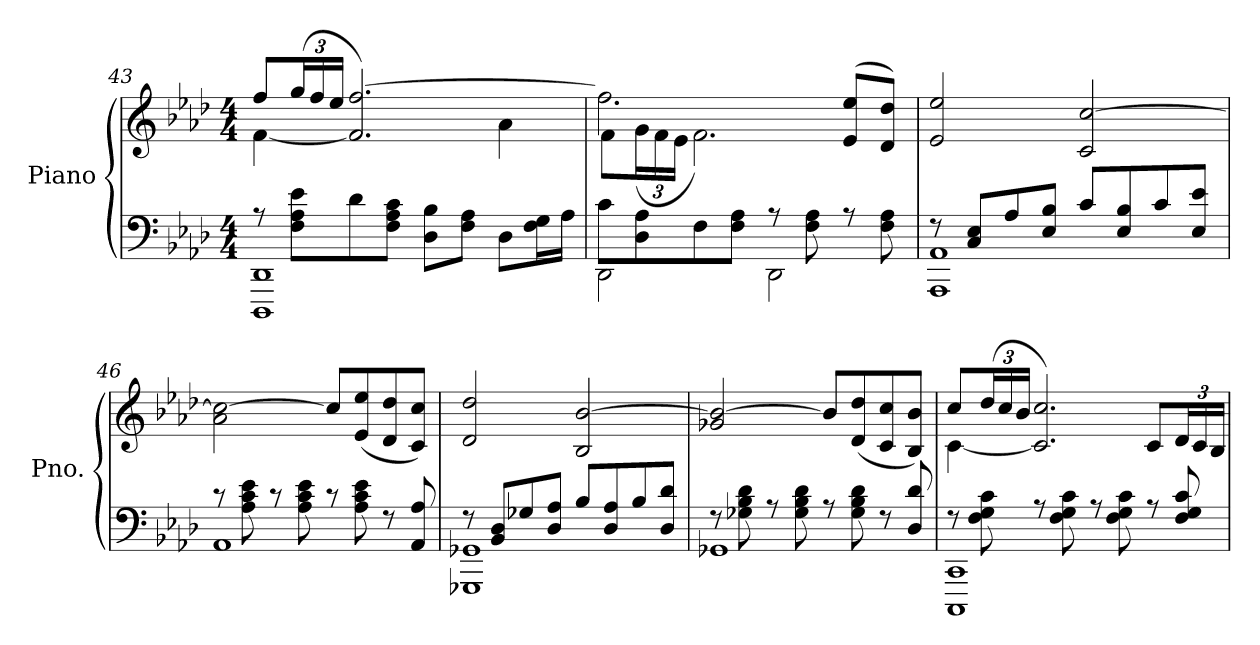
**kern	**kern
*part1	*part1
*staff2	*staff1
*I"Piano	*
*I'Pno.	*
!!LO:LB:g=z
*clefF4	*clefG2
*k[b-e-a-d-]	*k[b-e-a-d-]
*M4/4	*M4/4
=43	=43
*^	*^
8r	1DDD- 1DD-	8ff/L	[4f\
*	*	*Xbrackettup	*
8F\ 8A-\ 8e-\L	.	(24gg/L	.
.	.	24ff/	.
.	.	24ee-/JJ	.
8d-\	.	2.f/] [2.ff/)	2ryy
8F\ 8A-\ 8c\J	.	.	.
8D-\ 8B-\L	.	.	.
8F\ 8A-\J	.	.	.
8D-\L	.	.	4a-\
16F\ 16G\L	.	.	.
16A-\JJ	.	.	.
=44	=44	=44	=44
8c\L	2DD-\	2.ff\]	8f\L
8D-\ 8A-\	.	.	(>24g\L
.	.	.	24f\
.	.	.	24e-\JJ
8F\	.	.	2.f\)
8F\ 8A-\J	.	.	.
8r	2DD-\	.	.
8F\ 8A-\	.	.	.
8r	.	(8e-/ 8ee-/L	.
8F\ 8A-\	.	8d-/ 8dd-/J)	.
*	*	*v	*v
=45	=45	=45
8r	1AAA- 1AA-	2e-/ 2ee-/
8C/ 8E-/L	.	.
8A-/	.	.
8E-/ 8B-/J	.	.
8c/L	.	2c/ [2cc/
8E-/ 8B-/	.	.
8c/	.	.
8E-/ 8e-/J	.	.
=46	=46	=46
8r	1AA-	2a-\ 2cc\_
8A-\ 8c\ 8e-\	.	.
8r	.	.
8A-\ 8c\ 8e-\	.	.
8r	.	8cc/L]
8A-\ 8c\ 8e-\	.	(8e-/ 8ee-/
8r	.	8d-/ 8dd-/
8AA-/ 8A-/	.	8c/ 8cc/J)
!!LO:LB:g=z
=47	=47	=47
8r	1GGG-X 1GG-X	2d-/ 2dd-/
8BB-/ 8D-/L	.	.
8G-X/	.	.
8D-/ 8A-/J	.	.
8B-/L	.	2B-/ [2b-/
8D-/ 8A-/	.	.
8B-/	.	.
8D-/ 8d-/J	.	.
=48	=48	=48
8r	1GG-X	2g-X/ 2b-/_
8G-X\ 8B-\ 8d-\	.	.
8r	.	.
8G-\ 8B-\ 8d-\	.	.
8r	.	8b-/L]
8G-\ 8B-\ 8d-\	.	(8d-/ 8dd-/
8r	.	8c/ 8cc/
8D-/ 8d-/	.	8B-/ 8b-/J)
=49	=49	=49
*	*	*^
8r	1CCC 1CC	8cc/L	[4c\
8F\ 8G\ 8c\	.	(24dd-/L	.
.	.	24cc/	.
.	.	24b-/JJ	.
8r	.	2.c/] 2.cc/)	2ryy
8F\ 8G\ 8c\	.	.	.
8r	.	.	.
8F\ 8G\ 8c\	.	.	.
8r	.	.	8c/L
8F/ 8G/ 8c/	.	.	24d-/L
.	.	.	24c/
.	.	.	24B-/JJ
*v	*v	*	*
*	*v	*v
=	=
*-	*-
